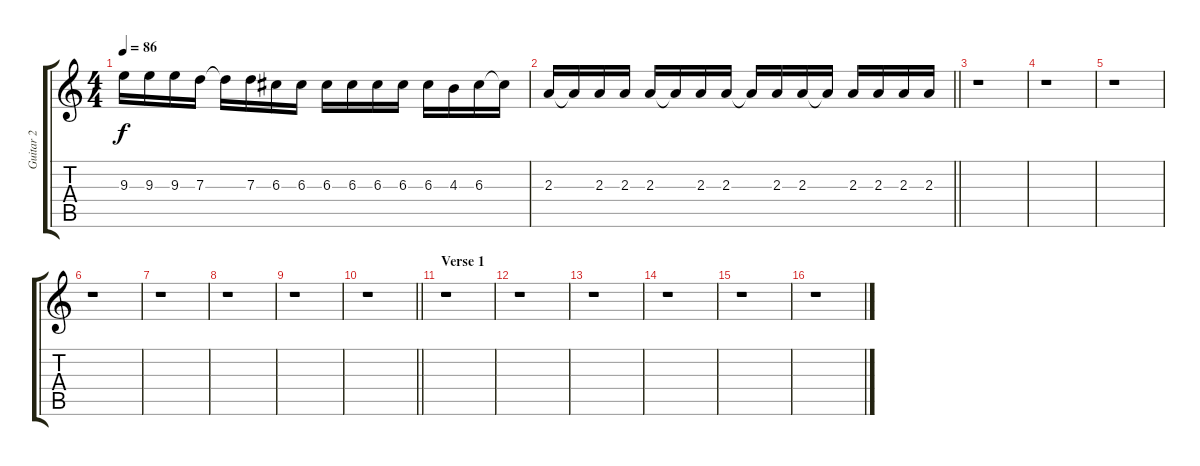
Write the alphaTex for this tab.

\track ("Guitar 2" "Guitar 2") {instrument electricguitarclean}
\staff {score tabs}
\tuning (E4 B3 G3 D3 A2 E2) {hide}
\ts (4 4)
\tempo 86
\clef g2
\ks c
9.3.16{dy f} 9.3.16 9.3.16 7.3.16 7.3{t}.16 7.3.16 6.3.16 6.3.16 6.3.16 6.3.16 6.3.16 6.3.16 6.3.16 4.3.16 6.3.16 6.3{t}.16 |
\barLineRight lightlight
2.3.16 2.3{t}.16 2.3.16 2.3.16 2.3.16 2.3{t}.16 2.3.16 2.3.16 2.3{t}.16 2.3.16 2.3.16 2.3{t}.16 2.3.16 2.3.16 2.3.16 2.3.16 |
r.1 |
r.1 |
r.1 |
r.1 |
r.1 |
r.1 |
r.1 |
\section ("" "")
\barLineRight lightlight
r.1 |
\section ("" "Verse 1")
r.1 |
r.1 |
r.1 |
r.1 |
r.1 |
r.1
